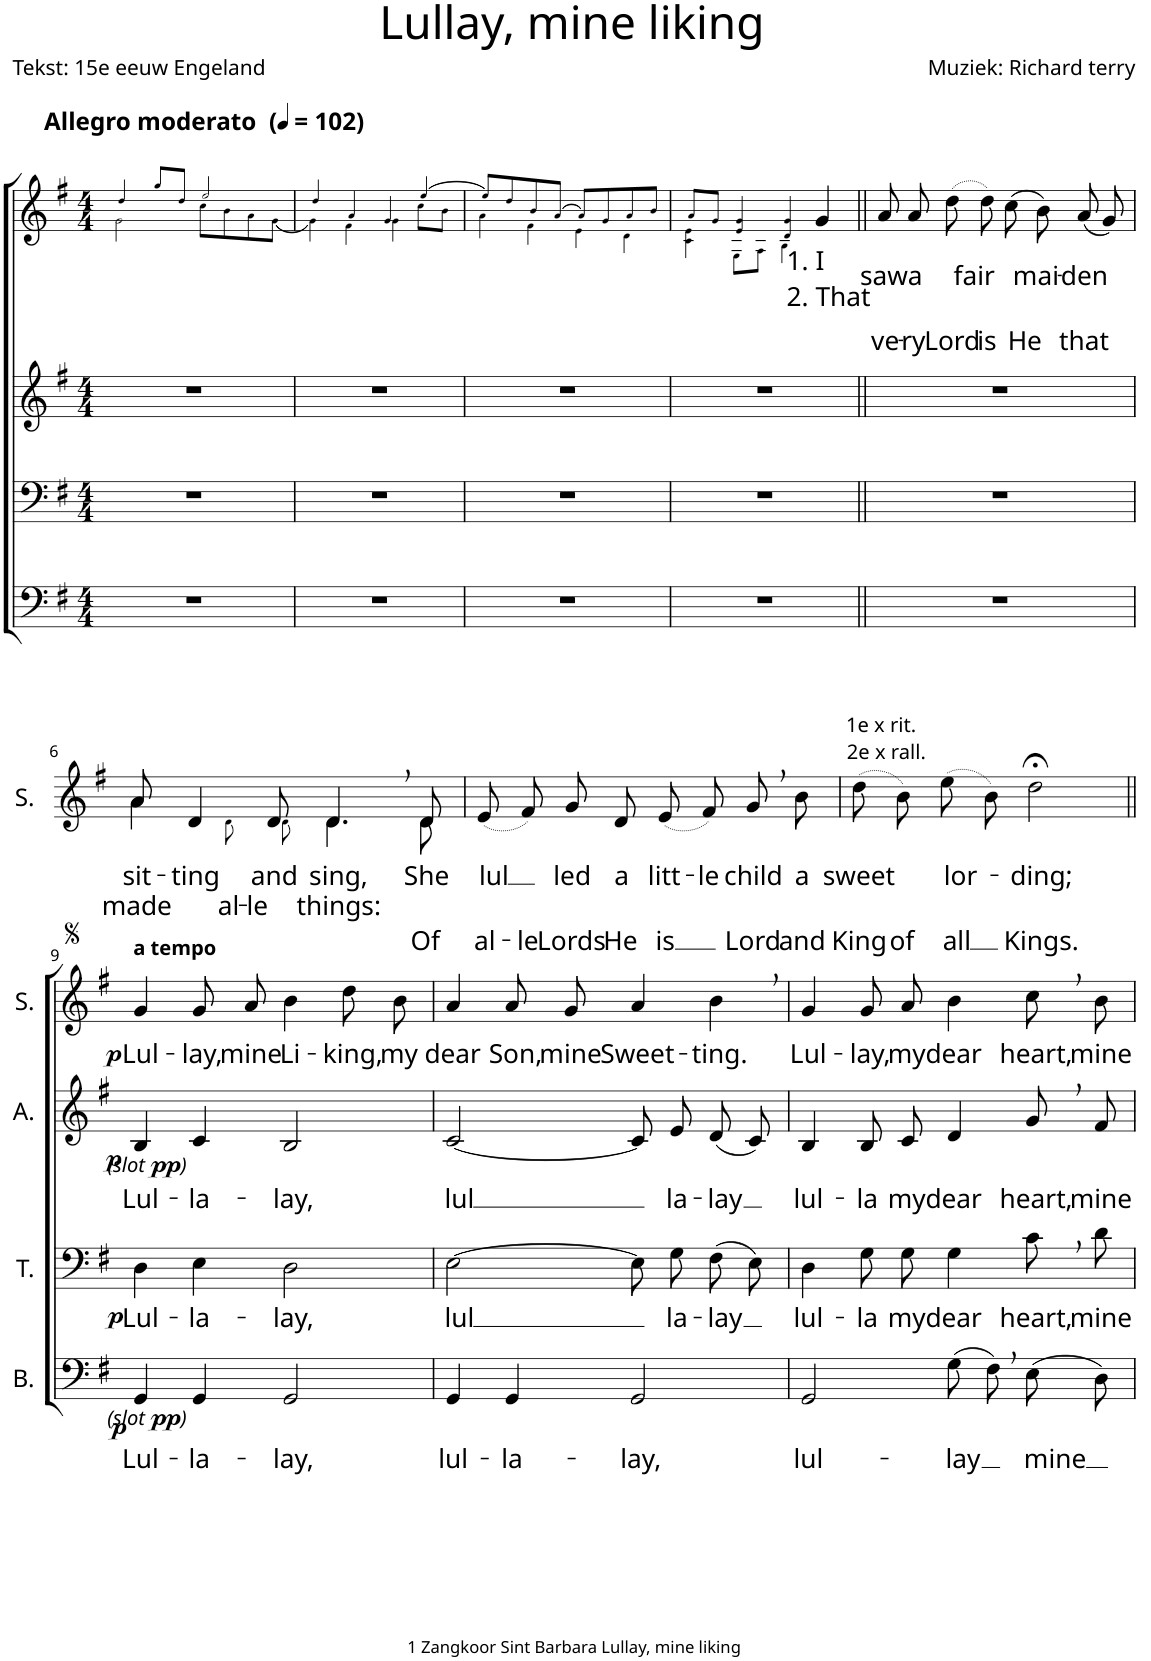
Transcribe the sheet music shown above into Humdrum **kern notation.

**kern	**text	**dynam	**kern	**text	**dynam	**kern	**text	**dynam	**kern	**text	**text	**dynam
*part4	*part4	*part4	*part3	*part3	*part3	*part2	*part2	*part2	*part1	*part1	*part1	*part1
*staff4	*staff4	*staff4	*staff3	*staff3	*staff3	*staff2	*staff2	*staff2	*staff1	*staff1	*staff1	*staff1
*I"Bass	*	*	*I"Tenor	*	*	*I"Alto	*	*	*I"Soprano	*	*	*
*I'B.	*	*	*I'T.	*	*	*I'A.	*	*	*I'S.	*	*	*
*clefF4	*	*	*clefF4	*	*	*clefG2	*	*	*clefG2	*	*	*
*k[f#]	*	*	*k[f#]	*	*	*k[f#]	*	*	*k[f#]	*	*	*
*M4/4	*	*	*M4/4	*	*	*M4/4	*	*	*M4/4	*	*	*
*MM102	*	*	*MM102	*	*	*MM102	*	*	*MM102	*	*	*
=1	=1	=1	=1	=1	=1	=1	=1	=1	=1	=1	=1	=1
*	*	*	*	*	*	*	*	*	*^	*	*	*
!	!	!	!	!	!	!	!	!	!LO:TX:a:B:t=Allegro moderato	!	!	!	!
1r	.	.	1r	.	.	1r	.	.	4dd!/	2g!\	.	.	.
.	.	.	.	.	.	.	.	.	8gg!/L	.	.	.	.
.	.	.	.	.	.	.	.	.	8dd!/J	.	.	.	.
.	.	.	.	.	.	.	.	.	2ee!/	8cc!\L	.	.	.
.	.	.	.	.	.	.	.	.	.	8b!\	.	.	.
.	.	.	.	.	.	.	.	.	.	8a!\	.	.	.
.	.	.	.	.	.	.	.	.	.	[8g!\J	.	.	.
=2	=2	=2	=2	=2	=2	=2	=2	=2	=2	=2	=2	=2	=2
1r	.	.	1r	.	.	1r	.	.	4dd!/	4g!\]	.	.	.
.	.	.	.	.	.	.	.	.	4a!/	4f#!\	.	.	.
.	.	.	.	.	.	.	.	.	4g!/	4g!\	.	.	.
.	.	.	.	.	.	.	.	.	[4ee!/	8cc!\L	.	.	.
.	.	.	.	.	.	.	.	.	.	8b!\J	.	.	.
=3	=3	=3	=3	=3	=3	=3	=3	=3	=3	=3	=3	=3	=3
1r	.	.	1r	.	.	1r	.	.	8ee!/L]	4a!\	.	.	.
.	.	.	.	.	.	.	.	.	8dd!/	.	.	.	.
.	.	.	.	.	.	.	.	.	8b!/	4f#!\	.	.	.
.	.	.	.	.	.	.	.	.	[8a!/J	.	.	.	.
.	.	.	.	.	.	.	.	.	8a!/L]	4e!\	.	.	.
.	.	.	.	.	.	.	.	.	8g!/	.	.	.	.
.	.	.	.	.	.	.	.	.	8a!/	4d!\	.	.	.
.	.	.	.	.	.	.	.	.	8b!/J	.	.	.	.
=4	=4	=4	=4	=4	=4	=4	=4	=4	=4	=4	=4	=4	=4
1r	.	.	1r	.	.	1r	.	.	8a!/L	4c!\ 4e!\	.	.	.
.	.	.	.	.	.	.	.	.	8g!/J	.	.	.	.
.	.	.	.	.	.	.	.	.	4e!/ 4g!/	8G!\L	.	.	.
.	.	.	.	.	.	.	.	.	.	8A!\J	.	.	.
.	.	.	.	.	.	.	.	.	4d!/ 4g!/	4B!\	.	.	.
!	!	!	!	!	!	!	!	!	!	!	!LO:LY:b	!LO:LY:b	!
.	.	.	.	.	.	.	.	.	4g/	4ryy	1. I	2. That	.
=5||	=5||	=5||	=5||	=5||	=5||	=5||	=5||	=5||	=5||	=5||	=5||	=5||	=5||
!	!	!	!	!	!	!	!	!	!	!	!LO:LY:b	!LO:LY:b	!
*	*	*	*	*	*	*	*	*	*v	*v	*	*	*
1r	.	.	1r	.	.	1r	.	.	8a/	saw	ve-	.
!	!	!	!	!	!	!	!	!	!	!LO:LY:b	!LO:LY:b	!
.	.	.	.	.	.	.	.	.	8a/	a	-ry	.
!	!	!	!	!	!	!	!	!	!	!LO:LY:b	!LO:LY:b	!
.	.	.	.	.	.	.	.	.	(8dd\	fair	Lord	.
!	!	!	!	!	!	!	!	!	!	!	!LO:LY:b	!
.	.	.	.	.	.	.	.	.	8dd\)	.	is	.
!	!	!	!	!	!	!	!	!	!	!LO:LY:b	!LO:LY:b	!
.	.	.	.	.	.	.	.	.	(8cc\	mai-	He	.
.	.	.	.	.	.	.	.	.	8b\)	.	.	.
!	!	!	!	!	!	!	!	!	!	!LO:LY:b	!LO:LY:b	!
.	.	.	.	.	.	.	.	.	(8a/	-den	that	.
.	.	.	.	.	.	.	.	.	8g/)	.	.	.
!!LO:LB:g=z
=6	=6	=6	=6	=6	=6	=6	=6	=6	=6	=6	=6	=6
!	!	!	!	!	!	!	!	!	!	!LO:LY:b	!	!
*	*	*	*	*	*	*	*	*	*^	*	*	*
!	!	!	!	!	!	!	!	!	!	!	!LO:LY:b	!	!
1r	.	.	1r	.	.	1r	.	.	8a/	4a\	made	.	.
!	!	!	!	!	!	!	!	!	!	!	!LO:LY:b	!	!
.	.	.	.	.	.	.	.	.	4d/	.	-ting	.	.
!	!	!	!	!	!	!	!	!	!	!	!LO:LY:b	!	!
.	.	.	.	.	.	.	.	.	.	8d!\	al-	.	.
!	!	!	!	!	!	!	!	!	!	!	!LO:LY:b	!	!
!	!	!	!	!	!	!	!	!	!	!	!LO:LY:b	!	!
.	.	.	.	.	.	.	.	.	8d/	8d!\	-le	.	.
!	!	!	!	!	!	!	!	!	!	!	!LO:LY:b	!	!
!	!	!	!	!	!	!	!	!	!	!	!LO:LY:b	!	!
.	.	.	.	.	.	.	.	.	4.d,/	4.d\	things:	.	.
!	!	!	!	!	!	!	!	!	!	!	!LO:LY:b	!LO:LY:b	!
.	.	.	.	.	.	.	.	.	8d/	8d\	She	Of	.
=7	=7	=7	=7	=7	=7	=7	=7	=7	=7	=7	=7	=7	=7
!	!	!	!	!	!	!	!	!	!	!	!LO:LY:b	!LO:LY:b	!
*	*	*	*	*	*	*	*	*	*v	*v	*	*	*
1r	.	.	1r	.	.	1r	.	.	(8e/	lul	al-	.
!	!	!	!	!	!	!	!	!	!	!	!LO:LY:b	!
.	.	.	.	.	.	.	.	.	8f#/)	.	-le	.
!	!	!	!	!	!	!	!	!	!	!LO:LY:b	!LO:LY:b	!
.	.	.	.	.	.	.	.	.	8g/	led	Lords	.
!	!	!	!	!	!	!	!	!	!	!LO:LY:b	!LO:LY:b	!
.	.	.	.	.	.	.	.	.	8d/	a	He	.
!	!	!	!	!	!	!	!	!	!	!LO:LY:b	!LO:LY:b	!
.	.	.	.	.	.	.	.	.	(8e/	litt-	is	.
!	!	!	!	!	!	!	!	!	!	!LO:LY:b	!	!
.	.	.	.	.	.	.	.	.	8f#/)	-le	.	.
!	!	!	!	!	!	!	!	!	!	!LO:LY:b	!LO:LY:b	!
.	.	.	.	.	.	.	.	.	8g,/	child	Lord	.
!	!	!	!	!	!	!	!	!	!	!LO:LY:b	!LO:LY:b	!
.	.	.	.	.	.	.	.	.	8b\	a	and	.
=8	=8	=8	=8	=8	=8	=8	=8	=8	=8	=8	=8	=8
!	!	!	!	!	!	!	!	!	!LO:TX:a:t=1e x rit.	!	!	!
!	!	!	!	!	!	!	!	!	!LO:TX:a:t=2e x rall.	!	!	!
!	!	!	!	!	!	!	!	!	!	!LO:LY:b	!LO:LY:b	!
1r	.	.	1r	.	.	1r	.	.	(8dd\	sweet	King	.
!	!	!	!	!	!	!	!	!	!	!	!LO:LY:b	!
.	.	.	.	.	.	.	.	.	8b\)	.	of	.
!	!	!	!	!	!	!	!	!	!	!LO:LY:b	!LO:LY:b	!
.	.	.	.	.	.	.	.	.	(8ee\	lor-	all	.
.	.	.	.	.	.	.	.	.	8b\)	.	.	.
!	!	!	!	!	!	!	!	!	!	!LO:LY:b	!LO:LY:b	!
.	.	.	.	.	.	.	.	.	2dd;<\	-ding;	Kings.	.
!!LO:LB:g=z
=9||	=9||	=9||	=9||	=9||	=9||	=9||	=9||	=9||	=9||	=9||	=9||	=9||
!	!	!	!	!	!	!	!	!	!LO:TX:a:B:t=a tempo	!	!	!
!	!LO:LY:b	!LO:DY:b	!	!LO:LY:b	!	!	!LO:LY:b	!	!	!LO:LY:b	!	!
!	!	!LO:DY:n=1:b	!	!	!	!	!	!	!	!	!	!
!	!	!LO:DY:n=2:b	!	!	!	!	!	!	!	!	!	!
!	!	!LO:DY:n=3:b	!	!	!LO:DY:b	!	!	!LO:DY:b	!	!	!	!
!	!	!	!	!	!	!	!	!LO:DY:n=1:b	!	!	!	!
!	!	!	!	!	!	!	!	!LO:DY:n=2:b	!	!	!	!
!	!	!	!	!	!	!	!	!LO:DY:n=3:b	!	!	!	!LO:DY:b
4GG/	Lul-	p other-dynamics pp other-dynamics	4D\	Lul-	p	4B/	Lul-	p other-dynamics pp other-dynamics	4g/	Lul-	.	p
!	!LO:LY:b	!	!	!LO:LY:b	!	!	!LO:LY:b	!	!	!LO:LY:b	!	!
4GG/	-la-	.	4E\	-la-	.	4c/	-la-	.	8g/	-lay,	.	.
!	!	!	!	!	!	!	!	!	!	!LO:LY:b	!	!
.	.	.	.	.	.	.	.	.	8a/	mine	.	.
!	!LO:LY:b	!	!	!LO:LY:b	!	!	!LO:LY:b	!	!	!LO:LY:b	!	!
2GG/	-lay,	.	2D\	-lay,	.	2B/	-lay,	.	4b\	Li-	.	.
!	!	!	!	!	!	!	!	!	!	!LO:LY:b	!	!
.	.	.	.	.	.	.	.	.	8dd\	-king,	.	.
!	!	!	!	!	!	!	!	!	!	!LO:LY:b	!	!
.	.	.	.	.	.	.	.	.	8b\	my	.	.
=10	=10	=10	=10	=10	=10	=10	=10	=10	=10	=10	=10	=10
!	!LO:LY:b	!	!	!LO:LY:b	!	!	!LO:LY:b	!	!	!LO:LY:b	!	!
4GG/	lul-	.	[2E\	lul	.	[2c/	lul	.	4a/	dear	.	.
!	!LO:LY:b	!	!	!	!	!	!	!	!	!LO:LY:b	!	!
4GG/	-la-	.	.	.	.	.	.	.	8a/	Son,	.	.
!	!	!	!	!	!	!	!	!	!	!LO:LY:b	!	!
.	.	.	.	.	.	.	.	.	8g/	mine	.	.
!	!LO:LY:b	!	!	!	!	!	!	!	!	!LO:LY:b	!	!
2GG/	-lay,	.	8E\L]	.	.	8c/L]	.	.	4a/	Sweet-	.	.
!	!	!	!	!LO:LY:b	!	!	!LO:LY:b	!	!	!	!	!
.	.	.	8G\J	la-	.	8e/J	la-	.	.	.	.	.
!	!	!	!	!LO:LY:b	!	!	!LO:LY:b	!	!	!LO:LY:b	!	!
.	.	.	(8F#\L	-lay	.	(8d/L	-lay	.	4b,\	-ting.	.	.
.	.	.	8E\J)	.	.	8c/J)	.	.	.	.	.	.
=11	=11	=11	=11	=11	=11	=11	=11	=11	=11	=11	=11	=11
!	!LO:LY:b	!	!	!LO:LY:b	!	!	!LO:LY:b	!	!	!LO:LY:b	!	!
2GG/	lul-	.	4D\	lul-	.	4B/	lul-	.	4g/	Lul-	.	.
!	!	!	!	!LO:LY:b	!	!	!LO:LY:b	!	!	!LO:LY:b	!	!
.	.	.	8G\L	-la	.	8B/L	-la	.	8g/	-lay,	.	.
!	!	!	!	!LO:LY:b	!	!	!LO:LY:b	!	!	!LO:LY:b	!	!
.	.	.	8G\J	my	.	8c/J	my	.	8a/	my	.	.
!	!LO:LY:b	!	!	!LO:LY:b	!	!	!LO:LY:b	!	!	!LO:LY:b	!	!
(8G\L	-lay	.	4G\	dear	.	4d/	dear	.	4b\	dear	.	.
8F#,\J)	.	.	.	.	.	.	.	.	.	.	.	.
!	!LO:LY:b	!	!	!LO:LY:b	!	!	!LO:LY:b	!	!	!LO:LY:b	!	!
(8E\L	mine	.	8c,\L	heart,	.	8g,/L	heart,	.	8cc,\	heart,	.	.
!	!	!	!	!LO:LY:b	!	!	!LO:LY:b	!	!	!LO:LY:b	!	!
8D\J)	.	.	8d\J	mine	.	8f#/J	mine	.	8b\	mine	.	.
=	=	=	=	=	=	=	=	=	=	=	=	=
*-	*-	*-	*-	*-	*-	*-	*-	*-	*-	*-	*-	*-
